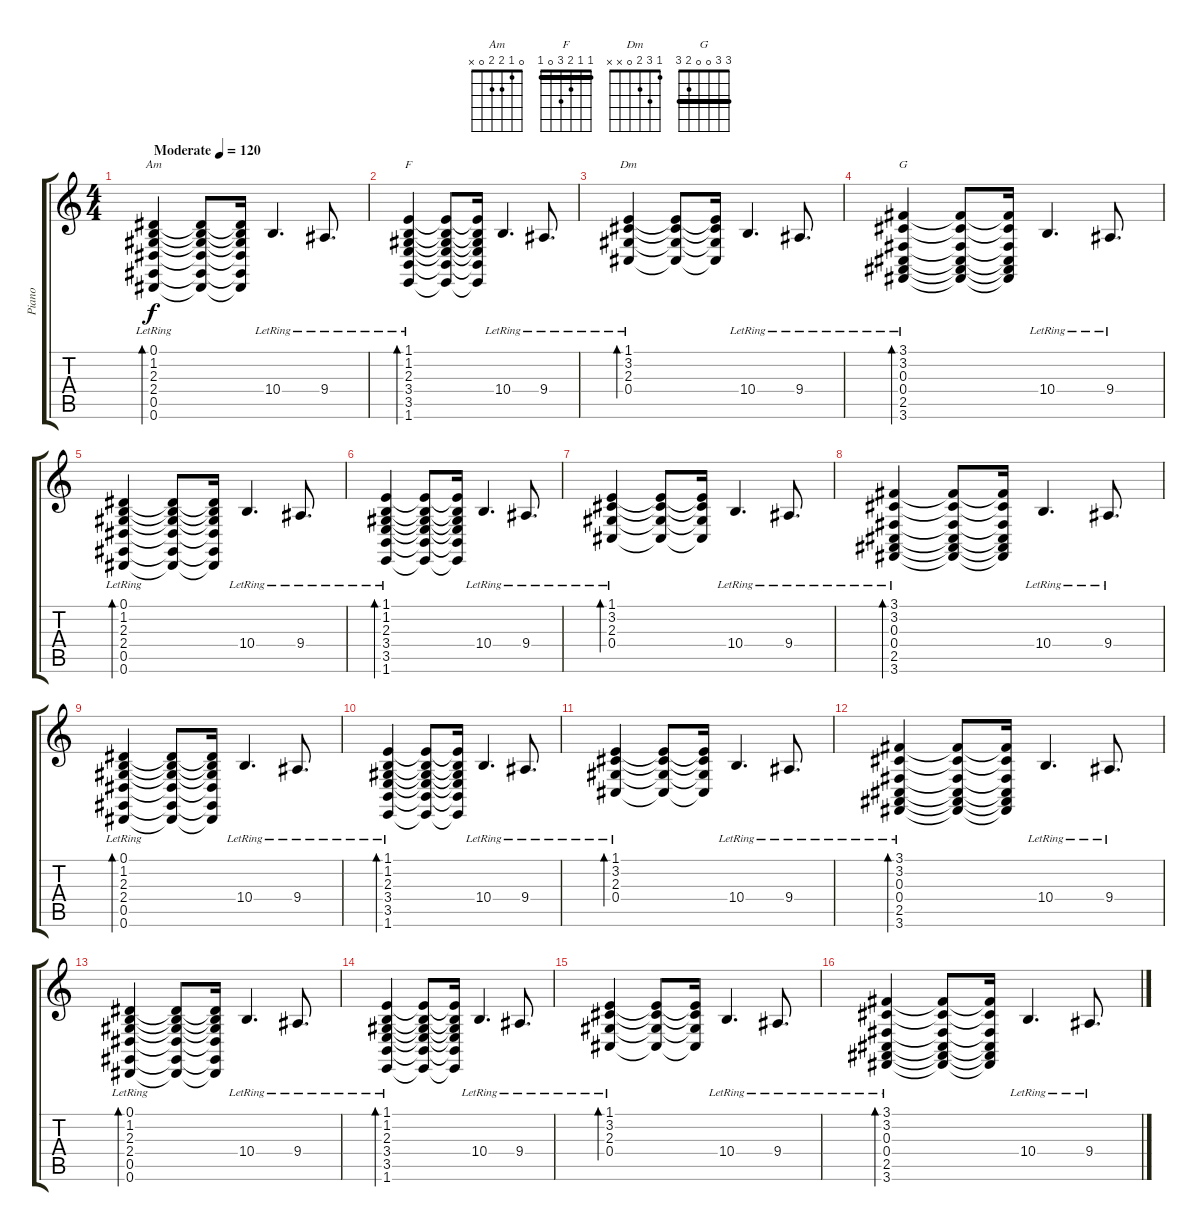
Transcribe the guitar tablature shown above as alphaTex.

\track ("Piano" "Piano") {instrument acousticgrandpiano}
\staff {score tabs}
\tuning (Eb4 Bb3 Gb3 Db3 Ab2 Eb2) {hide}
\chord ("Am" 0 1 2 2 0 x)
\chord ("F" 1 1 2 3 0 1) {barre 1}
\chord ("Dm" 1 3 2 0 x x)
\chord ("G" 3 3 0 0 2 3) {barre 3}
\ts (4 4)
\tempo (120 "Moderate")
\clef g2
\ks c
(0.1 1.2 2.3 2.4 0.5{lr} 0.6).4{bd 240 ch "Am" dy f instrument acousticgrandpiano} (0.1{t} 1.2{t} 2.3{t} 2.4{t} 0.5{t} 0.6{t}).8 (0.1{t} 1.2{t} 2.3{t} 2.4{t} 0.5{t} 0.6{t}).16 10.4{lr}.4{d} 9.4{lr}.8{d} |
(1.1 1.2{lr} 2.3 3.4 3.5{lr} 1.6).4{bd 240 ch "F"} (1.1{t} 1.2{t} 2.3{t} 3.4{t} 3.5{t} 1.6{t}).8 (1.1{t} 1.2{t} 2.3{t} 3.4{t} 3.5{t} 1.6{t}).16 10.4{lr}.4{d} 9.4{lr}.8{d} |
(1.1{lr} 3.2 2.3 0.4{lr}).4{bd 240 ch "Dm"} (1.1{t} 3.2{t} 2.3{t} 0.4{t}).8 (1.1{t} 3.2{t} 2.3{t} 0.4{t}).16 10.4{lr}.4{d} 9.4{lr}.8{d} |
(3.1 3.2{lr} 0.3 0.4{lr} 2.5{lr} 3.6).4{bd 240 ch "G"} (3.1{t} 3.2{t} 0.3{t} 0.4{t} 2.5{t} 3.6{t}).8 (3.1{t} 3.2{t} 0.3{t} 0.4{t} 2.5{t} 3.6{t}).16 10.4{lr}.4{d} 9.4{lr}.8{d} |
(0.1 1.2 2.3 2.4 0.5{lr} 0.6).4{bd 240} (0.1{t} 1.2{t} 2.3{t} 2.4{t} 0.5{t} 0.6{t}).8 (0.1{t} 1.2{t} 2.3{t} 2.4{t} 0.5{t} 0.6{t}).16 10.4{lr}.4{d} 9.4{lr}.8{d} |
(1.1 1.2{lr} 2.3 3.4 3.5{lr} 1.6).4{bd 240} (1.1{t} 1.2{t} 2.3{t} 3.4{t} 3.5{t} 1.6{t}).8 (1.1{t} 1.2{t} 2.3{t} 3.4{t} 3.5{t} 1.6{t}).16 10.4{lr}.4{d} 9.4{lr}.8{d} |
(1.1{lr} 3.2 2.3 0.4{lr}).4{bd 240} (1.1{t} 3.2{t} 2.3{t} 0.4{t}).8 (1.1{t} 3.2{t} 2.3{t} 0.4{t}).16 10.4{lr}.4{d} 9.4{lr}.8{d} |
(3.1 3.2{lr} 0.3 0.4{lr} 2.5{lr} 3.6).4{bd 240} (3.1{t} 3.2{t} 0.3{t} 0.4{t} 2.5{t} 3.6{t}).8 (3.1{t} 3.2{t} 0.3{t} 0.4{t} 2.5{t} 3.6{t}).16 10.4{lr}.4{d} 9.4{lr}.8{d} |
(0.1 1.2 2.3 2.4 0.5{lr} 0.6).4{bd 240} (0.1{t} 1.2{t} 2.3{t} 2.4{t} 0.5{t} 0.6{t}).8 (0.1{t} 1.2{t} 2.3{t} 2.4{t} 0.5{t} 0.6{t}).16 10.4{lr}.4{d} 9.4{lr}.8{d} |
(1.1 1.2{lr} 2.3 3.4 3.5{lr} 1.6).4{bd 240} (1.1{t} 1.2{t} 2.3{t} 3.4{t} 3.5{t} 1.6{t}).8 (1.1{t} 1.2{t} 2.3{t} 3.4{t} 3.5{t} 1.6{t}).16 10.4{lr}.4{d} 9.4{lr}.8{d} |
(1.1{lr} 3.2 2.3 0.4{lr}).4{bd 240} (1.1{t} 3.2{t} 2.3{t} 0.4{t}).8 (1.1{t} 3.2{t} 2.3{t} 0.4{t}).16 10.4{lr}.4{d} 9.4{lr}.8{d} |
(3.1 3.2{lr} 0.3 0.4{lr} 2.5{lr} 3.6).4{bd 240} (3.1{t} 3.2{t} 0.3{t} 0.4{t} 2.5{t} 3.6{t}).8 (3.1{t} 3.2{t} 0.3{t} 0.4{t} 2.5{t} 3.6{t}).16 10.4{lr}.4{d} 9.4{lr}.8{d} |
(0.1 1.2 2.3 2.4 0.5{lr} 0.6).4{bd 240} (0.1{t} 1.2{t} 2.3{t} 2.4{t} 0.5{t} 0.6{t}).8 (0.1{t} 1.2{t} 2.3{t} 2.4{t} 0.5{t} 0.6{t}).16 10.4{lr}.4{d} 9.4{lr}.8{d} |
(1.1 1.2{lr} 2.3 3.4 3.5{lr} 1.6).4{bd 240} (1.1{t} 1.2{t} 2.3{t} 3.4{t} 3.5{t} 1.6{t}).8 (1.1{t} 1.2{t} 2.3{t} 3.4{t} 3.5{t} 1.6{t}).16 10.4{lr}.4{d} 9.4{lr}.8{d} |
(1.1{lr} 3.2 2.3 0.4{lr}).4{bd 240} (1.1{t} 3.2{t} 2.3{t} 0.4{t}).8 (1.1{t} 3.2{t} 2.3{t} 0.4{t}).16 10.4{lr}.4{d} 9.4{lr}.8{d} |
(3.1 3.2{lr} 0.3 0.4{lr} 2.5{lr} 3.6).4{bd 240} (3.1{t} 3.2{t} 0.3{t} 0.4{t} 2.5{t} 3.6{t}).8 (3.1{t} 3.2{t} 0.3{t} 0.4{t} 2.5{t} 3.6{t}).16 10.4{lr}.4{d} 9.4{lr}.8{d}
